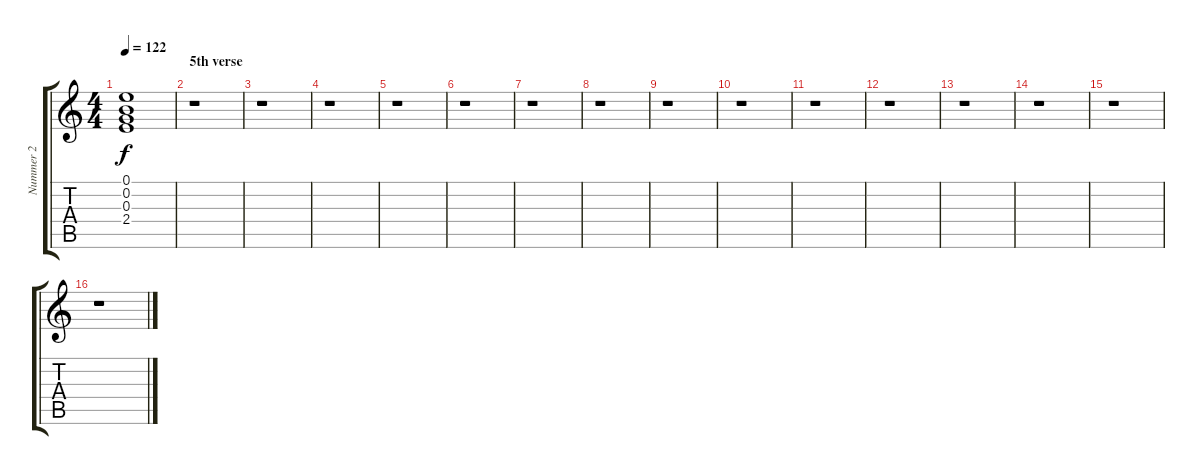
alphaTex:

\track ("Nummer 2" "Nummer 2") {instrument electricguitarclean}
\staff {score tabs}
\tuning (E4 B3 G3 D3 A2 E2) {hide}
\ts (4 4)
\tempo 122
\clef g2
\ks c
(0.1{t} 0.2{t} 0.3{t} 2.4{t}).1{dy f} |
\section ("" "5th verse")
r.1 |
r.1 |
r.1 |
r.1 |
r.1 |
r.1 |
r.1 |
r.1 |
r.1 |
r.1 |
r.1 |
r.1 |
r.1 |
r.1 |
r.1
